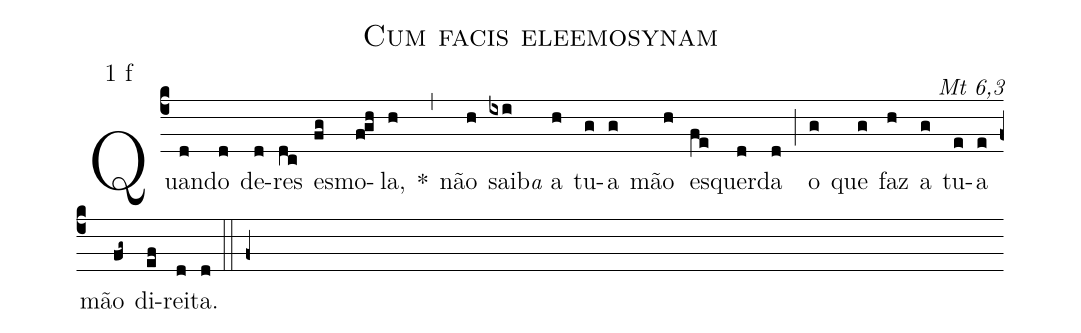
name: Cum facis eleemosynam;
mode: 1;
mode-differentia: f;
commentary: Mt 6,3;
%%
(c4)

Quan(d)do(d) de(d)res(dc) es(fg)mo(f!gh)la,(h) *(,) não(h) sai(ixi)b<e>a</e> a(h) tu(g)a(g) mão(h) es(fe)quer(d)da(d) (;) o(g) que(g) faz(h) a(g) tu(e)a(e) mão(fg~) di(ef)rei(d)ta.(d)

(::)

(f+)
